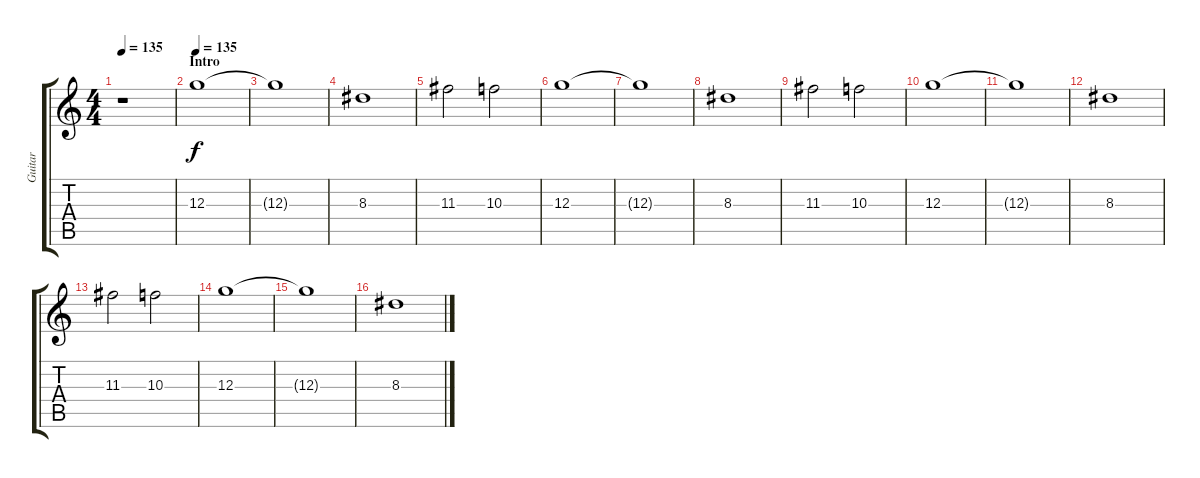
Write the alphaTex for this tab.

\track ("Guitar" "Guitar") {instrument distortionguitar}
\staff {score tabs}
\tuning (E4 B3 G3 D3 A2 E2) {hide}
\ts (4 4)
\tempo 135
\clef g2
\ks c
r.1{dy f instrument distortionguitar} |
\section ("" "Intro")
\tempo 135
12.3.1 |
12.3{t}.1 |
8.3.1 |
11.3.2 10.3.2 |
12.3.1 |
12.3{t}.1 |
8.3.1 |
11.3.2 10.3.2 |
12.3.1 |
12.3{t}.1 |
8.3.1 |
11.3.2 10.3.2 |
12.3.1 |
12.3{t}.1 |
8.3.1
